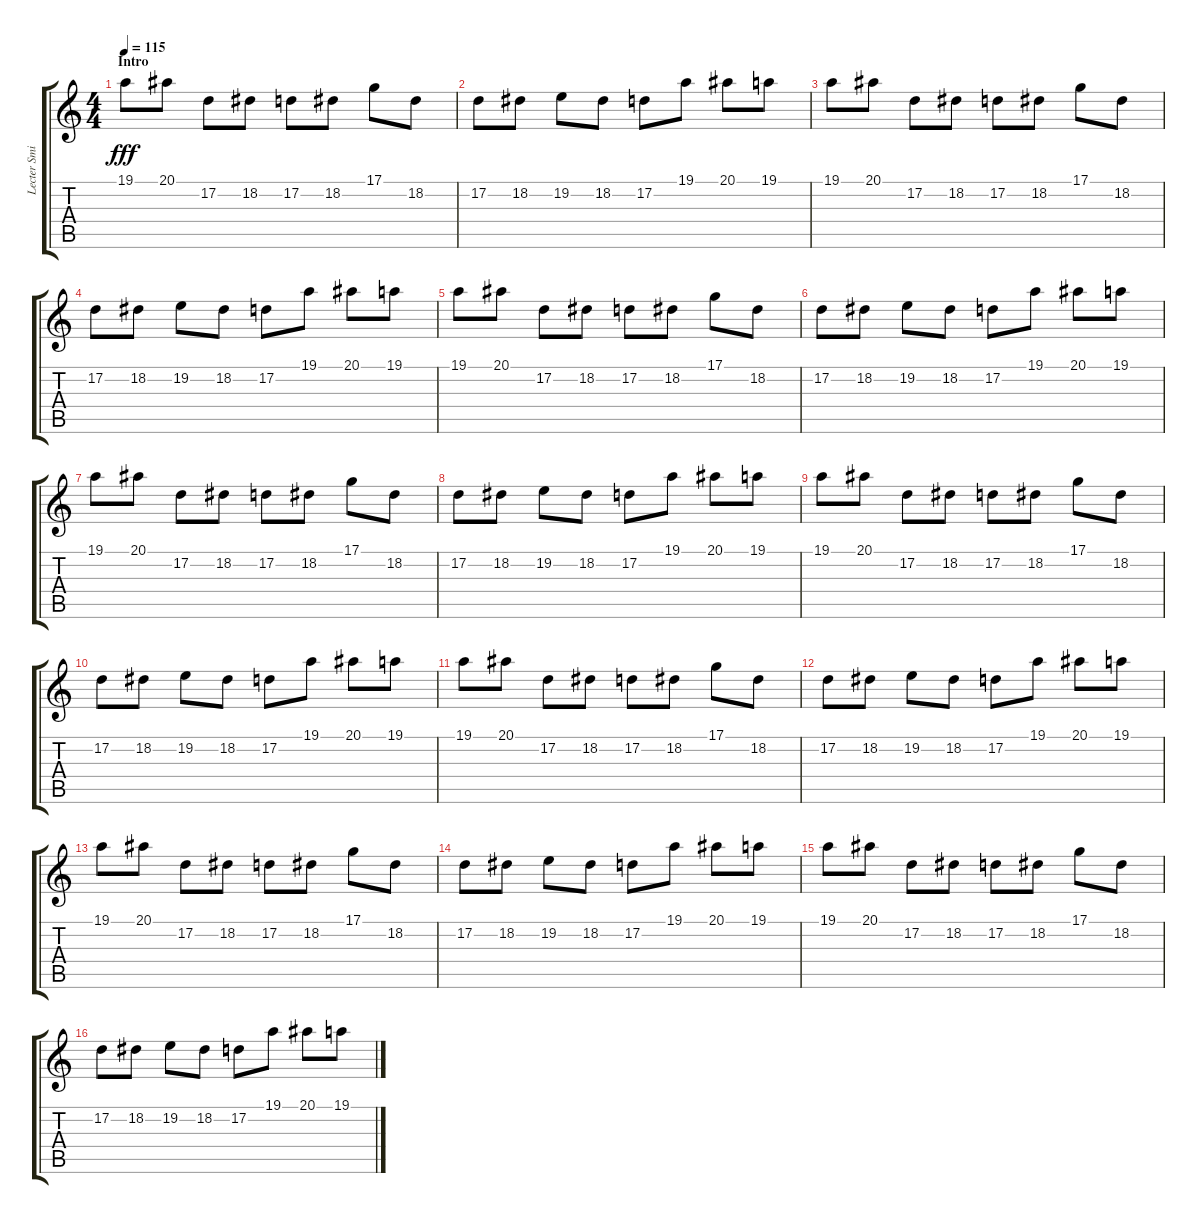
\track ("Lecter Smith" "Lecter Smi") {instrument tremolostrings}
\staff {score tabs}
\tuning (D4 A3 F3 C3 G2 D2) {hide}
\ts (4 4)
\section ("" "Intro")
\tempo 115
\clef g2
\ks c
19.1.8{dy fff instrument tremolostrings} 20.1.8 17.2.8 18.2.8 17.2.8 18.2.8 17.1.8 18.2.8 |
17.2.8 18.2.8 19.2.8 18.2.8 17.2.8 19.1.8 20.1.8 19.1.8 |
19.1.8 20.1.8 17.2.8 18.2.8 17.2.8 18.2.8 17.1.8 18.2.8 |
17.2.8 18.2.8 19.2.8 18.2.8 17.2.8 19.1.8 20.1.8 19.1.8 |
19.1.8 20.1.8 17.2.8 18.2.8 17.2.8 18.2.8 17.1.8 18.2.8 |
17.2.8 18.2.8 19.2.8 18.2.8 17.2.8 19.1.8 20.1.8 19.1.8 |
19.1.8 20.1.8 17.2.8 18.2.8 17.2.8 18.2.8 17.1.8 18.2.8 |
17.2.8 18.2.8 19.2.8 18.2.8 17.2.8 19.1.8 20.1.8 19.1.8 |
19.1.8{volume 10} 20.1.8 17.2.8 18.2.8 17.2.8 18.2.8 17.1.8 18.2.8 |
17.2.8 18.2.8 19.2.8 18.2.8 17.2.8 19.1.8 20.1.8 19.1.8 |
19.1.8 20.1.8 17.2.8 18.2.8 17.2.8 18.2.8 17.1.8 18.2.8 |
17.2.8 18.2.8 19.2.8 18.2.8 17.2.8 19.1.8 20.1.8 19.1.8 |
19.1.8 20.1.8 17.2.8 18.2.8 17.2.8 18.2.8 17.1.8 18.2.8 |
17.2.8 18.2.8 19.2.8 18.2.8 17.2.8 19.1.8 20.1.8 19.1.8 |
19.1.8{volume 8} 20.1.8 17.2.8 18.2.8 17.2.8 18.2.8 17.1.8 18.2.8 |
17.2.8 18.2.8 19.2.8 18.2.8 17.2.8 19.1.8 20.1.8 19.1.8
